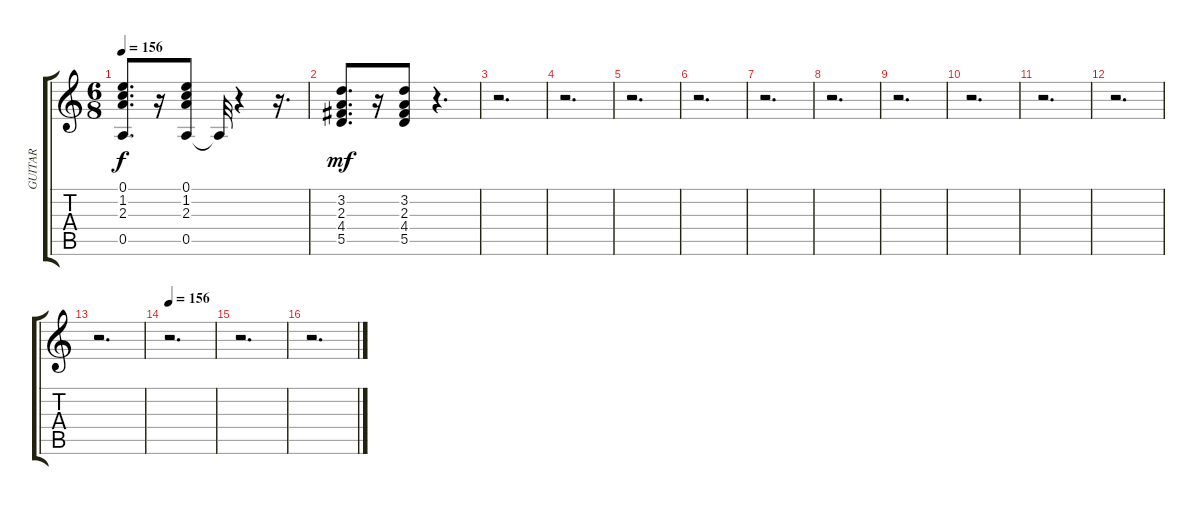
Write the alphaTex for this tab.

\track ("GUITAR" "GUITAR") {instrument acousticguitarsteel}
\staff {score tabs}
\tuning (E4 B3 G3 D3 A2 E2) {hide}
\ts (6 8)
\tempo 156
\clef g2
\ks c
(0.1 1.2 2.3 0.5).8{d dy f balance 4} r.16 (0.1 1.2 2.3 0.5).8 0.5{t}.32 r.4 r.16{d} |
(3.2 2.3 4.4 5.5).8{d dy mf} r.16 (3.2 2.3 4.4 5.5).8 r.4{d} |
r.2{d} |
r.2{d} |
r.2{d} |
r.2{d} |
r.2{d} |
r.2{d} |
r.2{d} |
r.2{d} |
r.2{d} |
r.2{d} |
r.2{d} |
\tempo 156
r.2{d} |
r.2{d} |
r.2{d}
